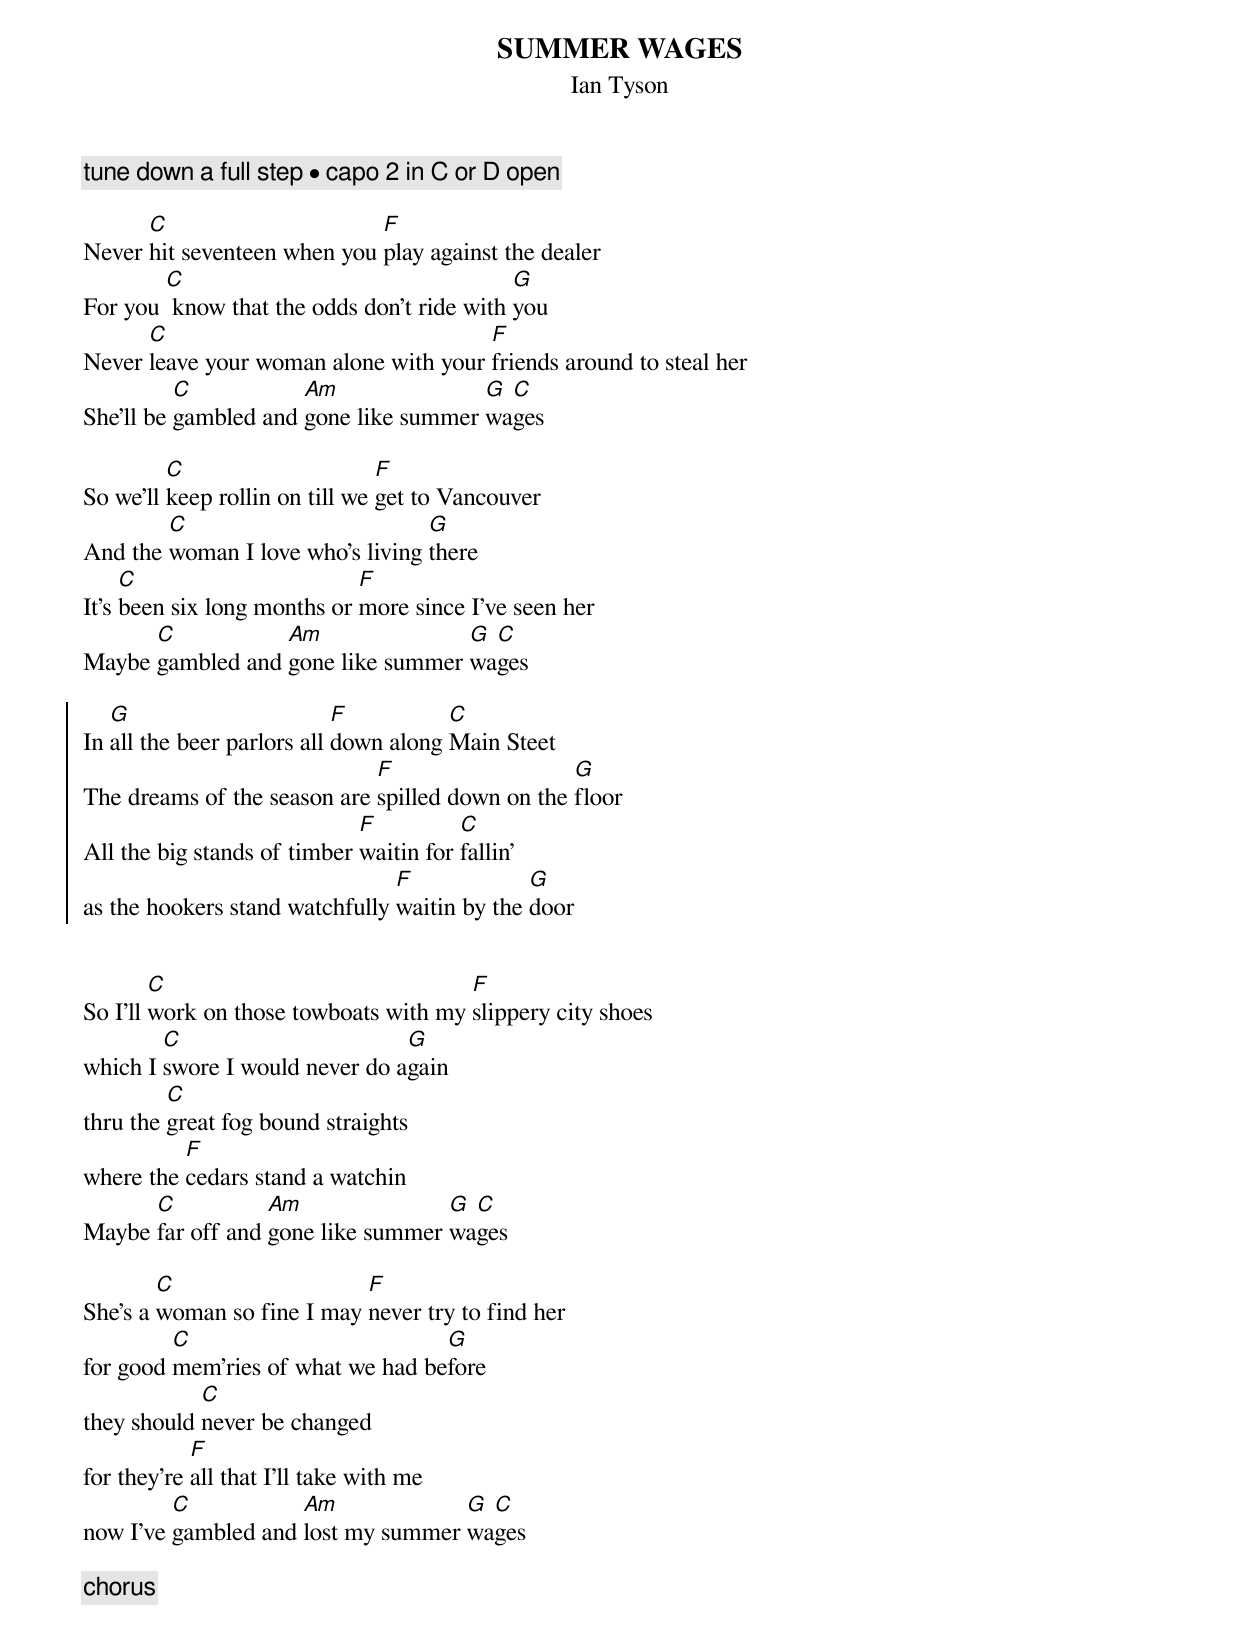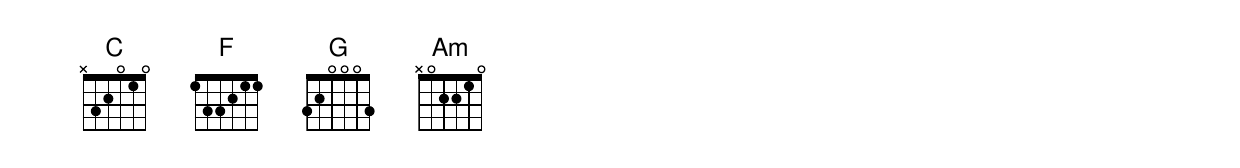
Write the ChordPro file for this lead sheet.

{title: SUMMER WAGES}
{subtitle: Ian Tyson}
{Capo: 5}

{c:tune down a full step • capo 2 in C or D open}

Never [C]hit seventeen when you [F]play against the dealer
For you [C] know that the odds don't ride with [G]you
Never [C]leave your woman alone with your [F]friends around to steal her
She'll be [C]gambled and [Am]gone like summer [G]wa[C]ges

So we'll [C]keep rollin on till we [F]get to Vancouver
And the [C]woman I love who’s living [G]there
It’s [C]been six long months or [F]more since I've seen her
Maybe [C]gambled and [Am]gone like summer [G]wa[C]ges

{soc}
In [G]all the beer parlors all [F]down along [C]Main Steet
The dreams of the season are [F]spilled down on the [G]floor
All the big stands of timber [F]waitin for [C]fallin’
as the hookers stand watchfully [F]waitin by the [G]door
{eoc}


So I’ll [C]work on those towboats with my [F]slippery city shoes
which I [C]swore I would never do a[G]gain
thru the [C]great fog bound straights
where the [F]cedars stand a watchin
Maybe [C]far off and [Am]gone like summer [G]wa[C]ges

She’s a [C]woman so fine I may [F]never try to find her
for good [C]mem’ries of what we had be[G]fore
they should [C]never be changed
for they’re [F]all that I’ll take with me
now I’ve [C]gambled and [Am]lost my summer [G]wa[C]ges

{c:chorus}

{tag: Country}
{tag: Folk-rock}
